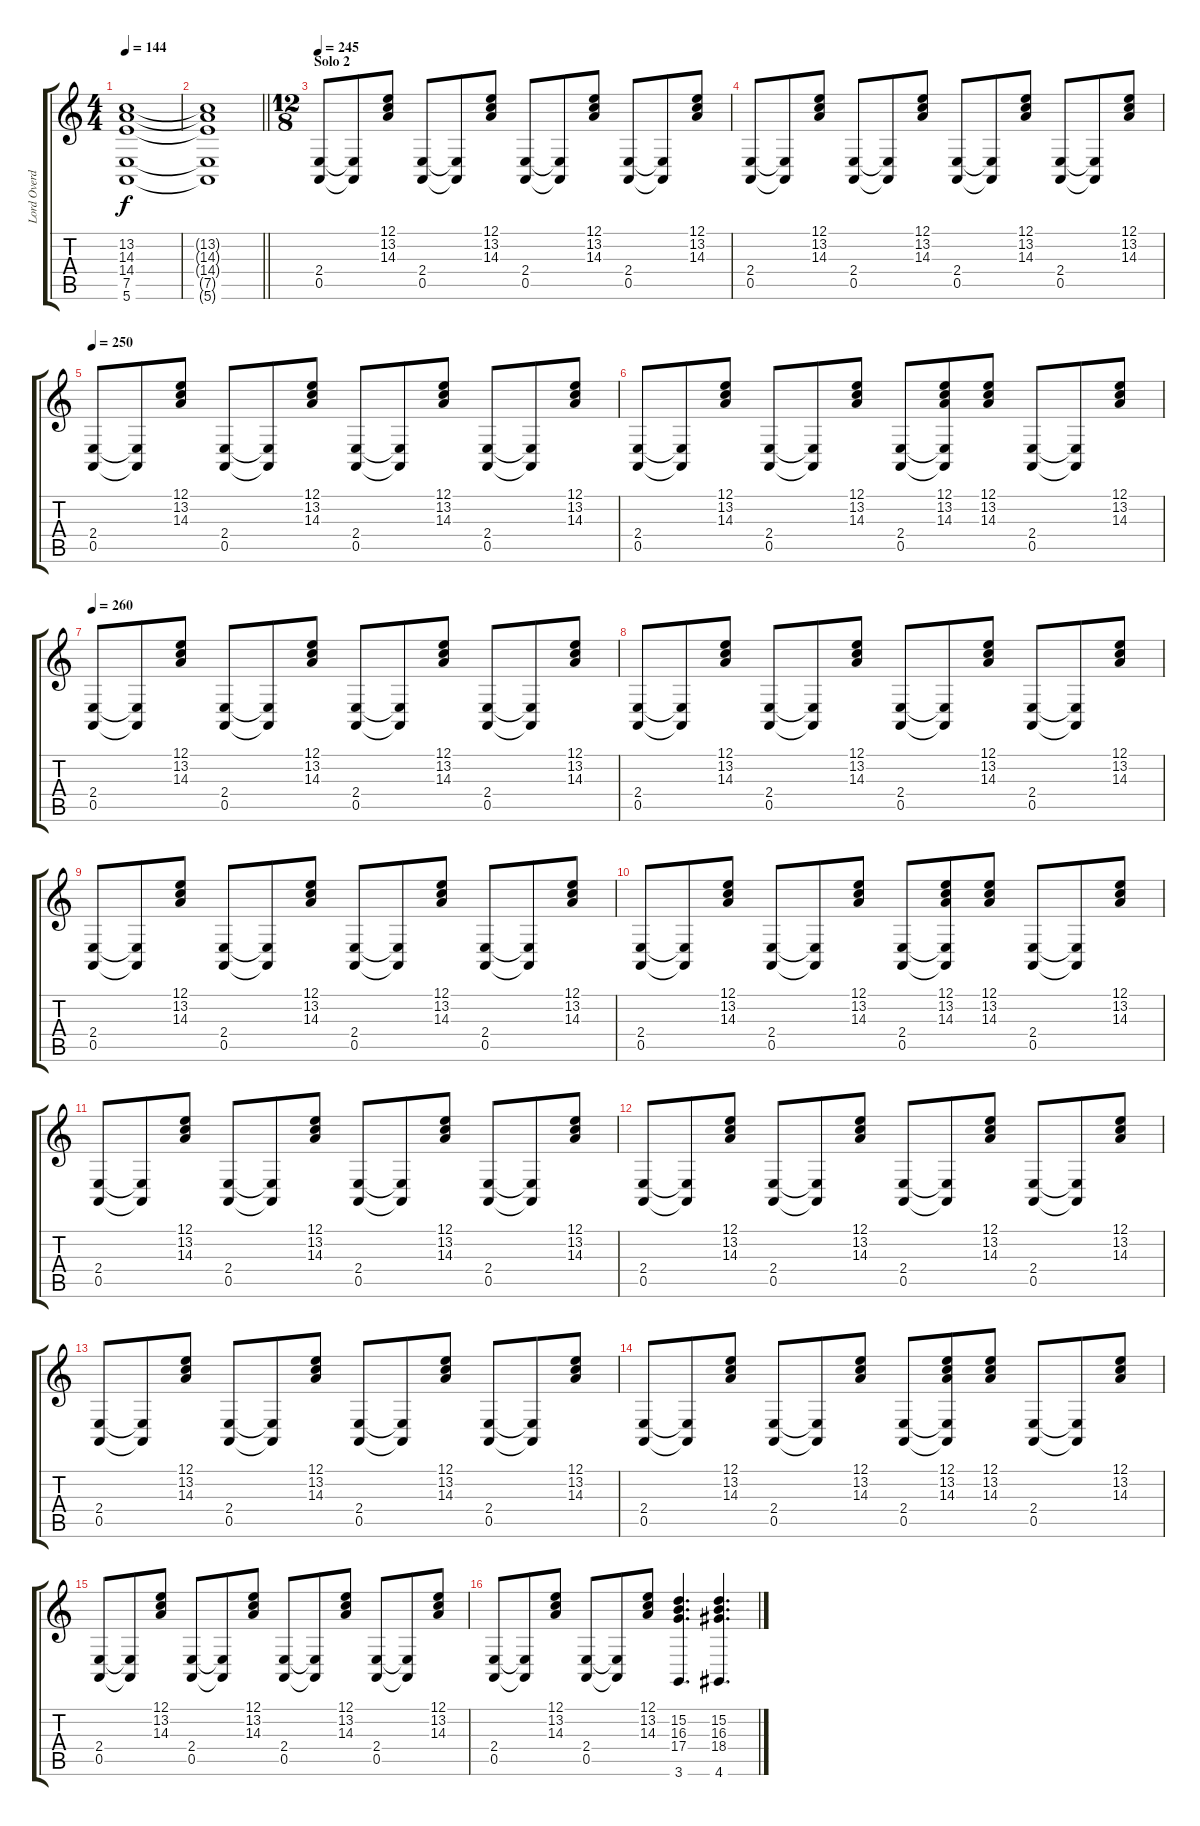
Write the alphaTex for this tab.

\track ("Lord Overdub" "Lord Overd") {instrument drawbarorgan}
\staff {score tabs}
\tuning (E4 B3 G3 D3 A2 E2) {hide}
\ts (4 4)
\tempo 144
\clef g2
\ks c
(13.2 14.3 14.4 7.5 5.6).1{dy f} |
\barLineRight lightlight
(13.2{t} 14.3{t} 14.4{t} 7.5{t} 5.6{t}).1 |
\ts (12 8)
\section ("" "Solo 2")
\tempo 245
(2.4 0.5).8 (2.4{t} 0.5{t}).8 (12.1 13.2 14.3).8 (2.4 0.5).8 (2.4{t} 0.5{t}).8 (12.1 13.2 14.3).8 (2.4 0.5).8 (2.4{t} 0.5{t}).8 (12.1 13.2 14.3).8 (2.4 0.5).8 (2.4{t} 0.5{t}).8 (12.1 13.2 14.3).8 |
(2.4 0.5).8 (2.4{t} 0.5{t}).8 (12.1 13.2 14.3).8 (2.4 0.5).8 (2.4{t} 0.5{t}).8 (12.1 13.2 14.3).8 (2.4 0.5).8 (2.4{t} 0.5{t}).8 (12.1 13.2 14.3).8 (2.4 0.5).8 (2.4{t} 0.5{t}).8 (12.1 13.2 14.3).8 |
\tempo 250
(2.4 0.5).8 (2.4{t} 0.5{t}).8 (12.1 13.2 14.3).8 (2.4 0.5).8 (2.4{t} 0.5{t}).8 (12.1 13.2 14.3).8 (2.4 0.5).8 (2.4{t} 0.5{t}).8 (12.1 13.2 14.3).8 (2.4 0.5).8 (2.4{t} 0.5{t}).8 (12.1 13.2 14.3).8 |
(2.4 0.5).8 (2.4{t} 0.5{t}).8 (12.1 13.2 14.3).8 (2.4 0.5).8 (2.4{t} 0.5{t}).8 (12.1 13.2 14.3).8 (2.4 0.5).8 (12.1 13.2 14.3 2.4{t} 0.5{t}).8 (12.1 13.2 14.3).8 (2.4 0.5).8 (2.4{t} 0.5{t}).8 (12.1 13.2 14.3).8 |
\tempo 260
(2.4 0.5).8 (2.4{t} 0.5{t}).8 (12.1 13.2 14.3).8 (2.4 0.5).8 (2.4{t} 0.5{t}).8 (12.1 13.2 14.3).8 (2.4 0.5).8 (2.4{t} 0.5{t}).8 (12.1 13.2 14.3).8 (2.4 0.5).8 (2.4{t} 0.5{t}).8 (12.1 13.2 14.3).8 |
(2.4 0.5).8 (2.4{t} 0.5{t}).8 (12.1 13.2 14.3).8 (2.4 0.5).8 (2.4{t} 0.5{t}).8 (12.1 13.2 14.3).8 (2.4 0.5).8 (2.4{t} 0.5{t}).8 (12.1 13.2 14.3).8 (2.4 0.5).8 (2.4{t} 0.5{t}).8 (12.1 13.2 14.3).8 |
(2.4 0.5).8 (2.4{t} 0.5{t}).8 (12.1 13.2 14.3).8 (2.4 0.5).8 (2.4{t} 0.5{t}).8 (12.1 13.2 14.3).8 (2.4 0.5).8 (2.4{t} 0.5{t}).8 (12.1 13.2 14.3).8 (2.4 0.5).8 (2.4{t} 0.5{t}).8 (12.1 13.2 14.3).8 |
(2.4 0.5).8 (2.4{t} 0.5{t}).8 (12.1 13.2 14.3).8 (2.4 0.5).8 (2.4{t} 0.5{t}).8 (12.1 13.2 14.3).8 (2.4 0.5).8 (12.1 13.2 14.3 2.4{t} 0.5{t}).8 (12.1 13.2 14.3).8 (2.4 0.5).8 (2.4{t} 0.5{t}).8 (12.1 13.2 14.3).8 |
(2.4 0.5).8 (2.4{t} 0.5{t}).8 (12.1 13.2 14.3).8 (2.4 0.5).8 (2.4{t} 0.5{t}).8 (12.1 13.2 14.3).8 (2.4 0.5).8 (2.4{t} 0.5{t}).8 (12.1 13.2 14.3).8 (2.4 0.5).8 (2.4{t} 0.5{t}).8 (12.1 13.2 14.3).8 |
(2.4 0.5).8 (2.4{t} 0.5{t}).8 (12.1 13.2 14.3).8 (2.4 0.5).8 (2.4{t} 0.5{t}).8 (12.1 13.2 14.3).8 (2.4 0.5).8 (2.4{t} 0.5{t}).8 (12.1 13.2 14.3).8 (2.4 0.5).8 (2.4{t} 0.5{t}).8 (12.1 13.2 14.3).8 |
(2.4 0.5).8 (2.4{t} 0.5{t}).8 (12.1 13.2 14.3).8 (2.4 0.5).8 (2.4{t} 0.5{t}).8 (12.1 13.2 14.3).8 (2.4 0.5).8 (2.4{t} 0.5{t}).8 (12.1 13.2 14.3).8 (2.4 0.5).8 (2.4{t} 0.5{t}).8 (12.1 13.2 14.3).8 |
(2.4 0.5).8 (2.4{t} 0.5{t}).8 (12.1 13.2 14.3).8 (2.4 0.5).8 (2.4{t} 0.5{t}).8 (12.1 13.2 14.3).8 (2.4 0.5).8 (12.1 13.2 14.3 2.4{t} 0.5{t}).8 (12.1 13.2 14.3).8 (2.4 0.5).8 (2.4{t} 0.5{t}).8 (12.1 13.2 14.3).8 |
(2.4 0.5).8 (2.4{t} 0.5{t}).8 (12.1 13.2 14.3).8 (2.4 0.5).8 (2.4{t} 0.5{t}).8 (12.1 13.2 14.3).8 (2.4 0.5).8 (2.4{t} 0.5{t}).8 (12.1 13.2 14.3).8 (2.4 0.5).8 (2.4{t} 0.5{t}).8 (12.1 13.2 14.3).8 |
(2.4 0.5).8 (2.4{t} 0.5{t}).8 (12.1 13.2 14.3).8 (2.4 0.5).8 (2.4{t} 0.5{t}).8 (12.1 13.2 14.3).8 (15.2 16.3 17.4 3.6).4{d} (15.2 16.3 18.4 4.6).4{d}
